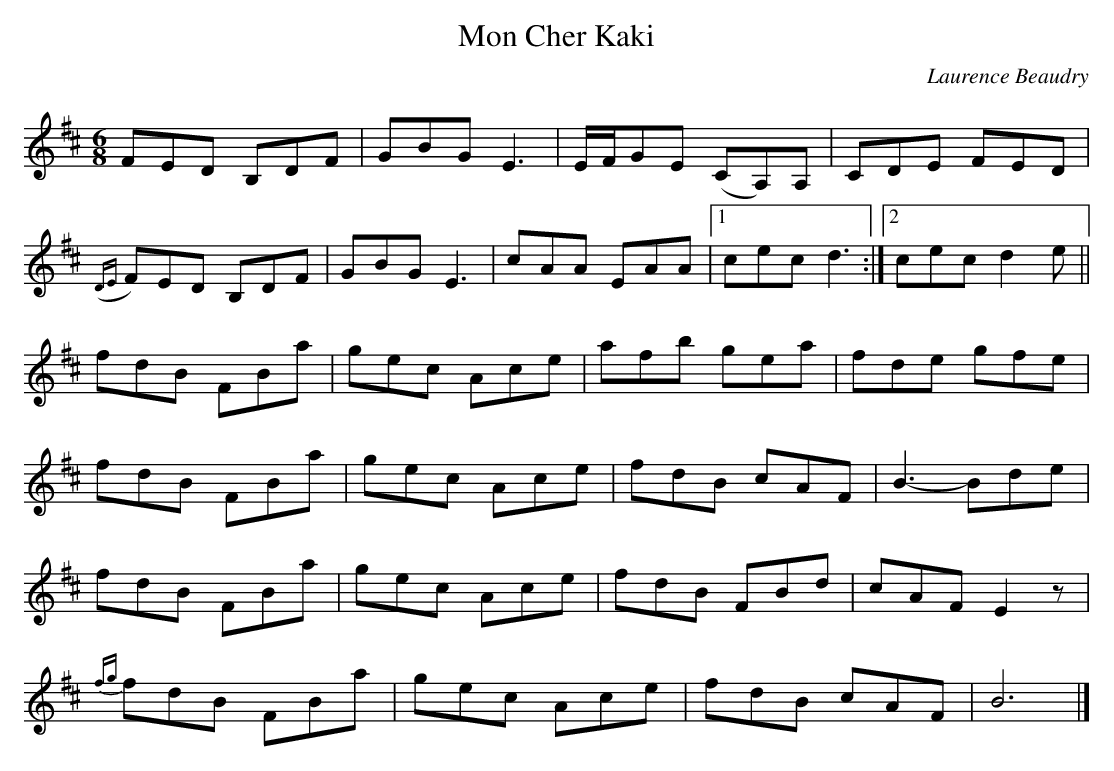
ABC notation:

X:1
T:Mon Cher Kaki
C:Laurence Beaudry
M:6/8
L:1/8
K:D
FED B,DF | GBG E3 | E/F/GE (CA,)A, | CDE FED |
({DE}F)ED B,DF | GBG E3 | cAA EAA |1 cec d3 :|2 cec d2e ||
fdB FBa | gec Ace | afb gea | fde gfe |
fdB FBa | gec Ace | fdB cAF | B3- Bde |
fdB FBa | gec Ace | fdB FBd | cAF E2z |
{fg}fdB FBa | gec Ace | fdB cAF | B6 |]
